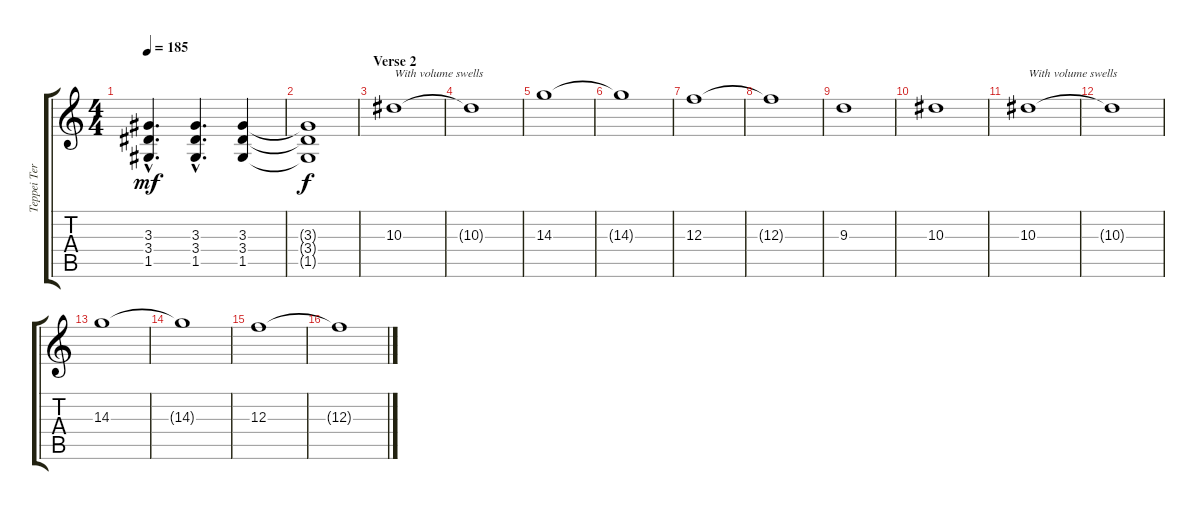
\track ("Teppei Teranishi (Guitar)" "Teppei Ter") {instrument overdrivenguitar}
\staff {score tabs}
\tuning (D4 A3 F3 C3 G2 C2) {hide}
\ts (4 4)
\tempo 185
\clef g2
\ks c
(3.3{hac} 3.4{hac} 1.5{hac}).4{d dy mf} (3.3{hac} 3.4{hac} 1.5{hac}).4{d} (3.3 3.4 1.5).4 |
(3.3{t} 3.4{t} 1.5{t}).1{dy f} |
\section ("" "Verse 2")
10.3.1{txt "With volume swells" balance 16} |
10.3{t}.1 |
14.3.1{balance 16} |
14.3{t}.1 |
12.3.1{balance 16} |
12.3{t}.1 |
9.3.1{balance 16} |
10.3.1{balance 4} |
10.3.1{txt "With volume swells" balance 16} |
10.3{t}.1 |
14.3.1{balance 16} |
14.3{t}.1 |
12.3.1{balance 16} |
12.3{t}.1
